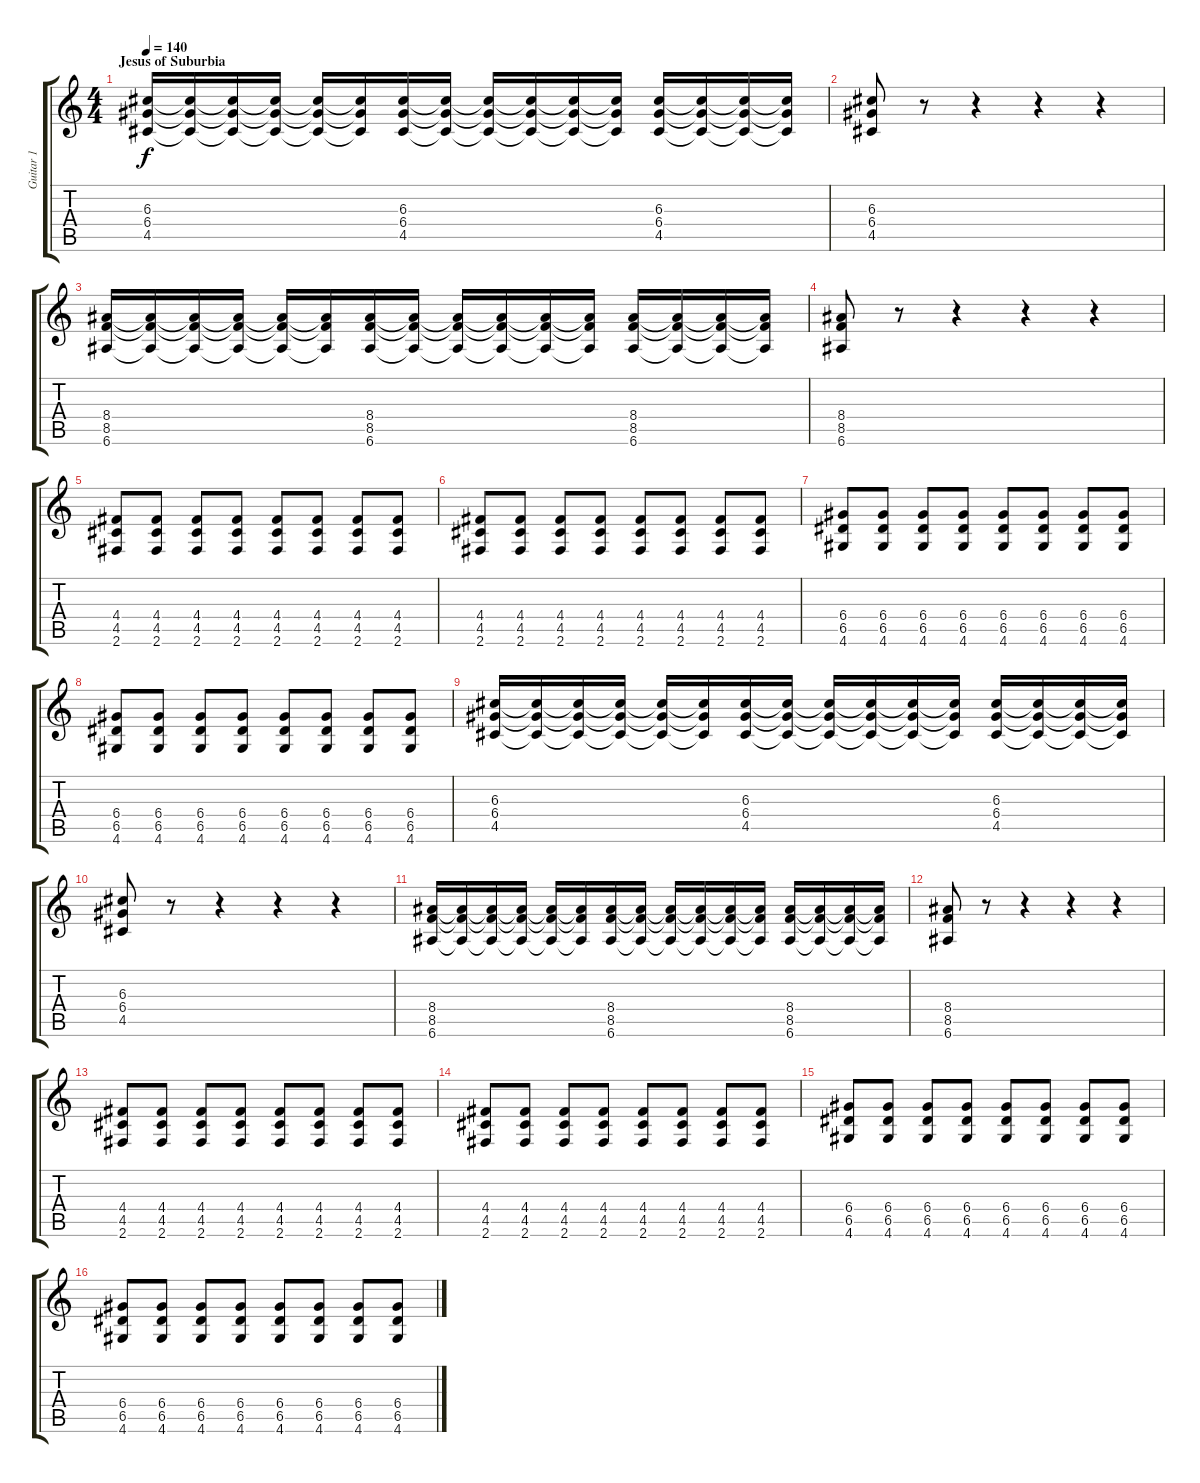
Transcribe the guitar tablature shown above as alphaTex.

\track ("Guitar 1" "Guitar 1") {instrument distortionguitar}
\staff {score tabs}
\tuning (E4 B3 G3 D3 A2 E2) {hide}
\ts (4 4)
\section ("" "Jesus of Suburbia")
\tempo 140
\clef g2
\ks c
(6.3 6.4 4.5).16{dy f instrument distortionguitar} (6.3{t} 6.4{t} 4.5{t}).16 (6.3{t} 6.4{t} 4.5{t}).16 (6.3{t} 6.4{t} 4.5{t}).16 (6.3{t} 6.4{t} 4.5{t}).16 (6.3{t} 6.4{t} 4.5{t}).16 (6.3 6.4 4.5).16 (6.3{t} 6.4{t} 4.5{t}).16 (6.3{t} 6.4{t} 4.5{t}).16 (6.3{t} 6.4{t} 4.5{t}).16 (6.3{t} 6.4{t} 4.5{t}).16 (6.3{t} 6.4{t} 4.5{t}).16 (6.3 6.4 4.5).16 (6.3{t} 6.4{t} 4.5{t}).16 (6.3{t} 6.4{t} 4.5{t}).16 (6.3{t} 6.4{t} 4.5{t}).16 |
(6.3 6.4 4.5).8 r.8 r.4 r.4 r.4 |
(8.4 8.5 6.6).16 (8.4{t} 8.5{t} 6.6{t}).16 (8.4{t} 8.5{t} 6.6{t}).16 (8.4{t} 8.5{t} 6.6{t}).16 (8.4{t} 8.5{t} 6.6{t}).16 (8.4{t} 8.5{t} 6.6{t}).16 (8.4 8.5 6.6).16 (8.4{t} 8.5{t} 6.6{t}).16 (8.4{t} 8.5{t} 6.6{t}).16 (8.4{t} 8.5{t} 6.6{t}).16 (8.4{t} 8.5{t} 6.6{t}).16 (8.4{t} 8.5{t} 6.6{t}).16 (8.4 8.5 6.6).16 (8.4{t} 8.5{t} 6.6{t}).16 (8.4{t} 8.5{t} 6.6{t}).16 (8.4{t} 8.5{t} 6.6{t}).16 |
(8.4 8.5 6.6).8 r.8 r.4 r.4 r.4 |
(4.4 4.5 2.6).8 (4.4 4.5 2.6).8 (4.4 4.5 2.6).8 (4.4 4.5 2.6).8 (4.4 4.5 2.6).8 (4.4 4.5 2.6).8 (4.4 4.5 2.6).8 (4.4 4.5 2.6).8 |
(4.4 4.5 2.6).8 (4.4 4.5 2.6).8 (4.4 4.5 2.6).8 (4.4 4.5 2.6).8 (4.4 4.5 2.6).8 (4.4 4.5 2.6).8 (4.4 4.5 2.6).8 (4.4 4.5 2.6).8 |
(6.4 6.5 4.6).8 (6.4 6.5 4.6).8 (6.4 6.5 4.6).8 (6.4 6.5 4.6).8 (6.4 6.5 4.6).8 (6.4 6.5 4.6).8 (6.4 6.5 4.6).8 (6.4 6.5 4.6).8 |
(6.4 6.5 4.6).8 (6.4 6.5 4.6).8 (6.4 6.5 4.6).8 (6.4 6.5 4.6).8 (6.4 6.5 4.6).8 (6.4 6.5 4.6).8 (6.4 6.5 4.6).8 (6.4 6.5 4.6).8 |
(6.3 6.4 4.5).16 (6.3{t} 6.4{t} 4.5{t}).16 (6.3{t} 6.4{t} 4.5{t}).16 (6.3{t} 6.4{t} 4.5{t}).16 (6.3{t} 6.4{t} 4.5{t}).16 (6.3{t} 6.4{t} 4.5{t}).16 (6.3 6.4 4.5).16 (6.3{t} 6.4{t} 4.5{t}).16 (6.3{t} 6.4{t} 4.5{t}).16 (6.3{t} 6.4{t} 4.5{t}).16 (6.3{t} 6.4{t} 4.5{t}).16 (6.3{t} 6.4{t} 4.5{t}).16 (6.3 6.4 4.5).16 (6.3{t} 6.4{t} 4.5{t}).16 (6.3{t} 6.4{t} 4.5{t}).16 (6.3{t} 6.4{t} 4.5{t}).16 |
(6.3 6.4 4.5).8 r.8 r.4 r.4 r.4 |
(8.4 8.5 6.6).16 (8.4{t} 8.5{t} 6.6{t}).16 (8.4{t} 8.5{t} 6.6{t}).16 (8.4{t} 8.5{t} 6.6{t}).16 (8.4{t} 8.5{t} 6.6{t}).16 (8.4{t} 8.5{t} 6.6{t}).16 (8.4 8.5 6.6).16 (8.4{t} 8.5{t} 6.6{t}).16 (8.4{t} 8.5{t} 6.6{t}).16 (8.4{t} 8.5{t} 6.6{t}).16 (8.4{t} 8.5{t} 6.6{t}).16 (8.4{t} 8.5{t} 6.6{t}).16 (8.4 8.5 6.6).16 (8.4{t} 8.5{t} 6.6{t}).16 (8.4{t} 8.5{t} 6.6{t}).16 (8.4{t} 8.5{t} 6.6{t}).16 |
(8.4 8.5 6.6).8 r.8 r.4 r.4 r.4 |
(4.4 4.5 2.6).8 (4.4 4.5 2.6).8 (4.4 4.5 2.6).8 (4.4 4.5 2.6).8 (4.4 4.5 2.6).8 (4.4 4.5 2.6).8 (4.4 4.5 2.6).8 (4.4 4.5 2.6).8 |
(4.4 4.5 2.6).8 (4.4 4.5 2.6).8 (4.4 4.5 2.6).8 (4.4 4.5 2.6).8 (4.4 4.5 2.6).8 (4.4 4.5 2.6).8 (4.4 4.5 2.6).8 (4.4 4.5 2.6).8 |
(6.4 6.5 4.6).8 (6.4 6.5 4.6).8 (6.4 6.5 4.6).8 (6.4 6.5 4.6).8 (6.4 6.5 4.6).8 (6.4 6.5 4.6).8 (6.4 6.5 4.6).8 (6.4 6.5 4.6).8 |
(6.4 6.5 4.6).8 (6.4 6.5 4.6).8 (6.4 6.5 4.6).8 (6.4 6.5 4.6).8 (6.4 6.5 4.6).8 (6.4 6.5 4.6).8 (6.4 6.5 4.6).8 (6.4 6.5 4.6).8
